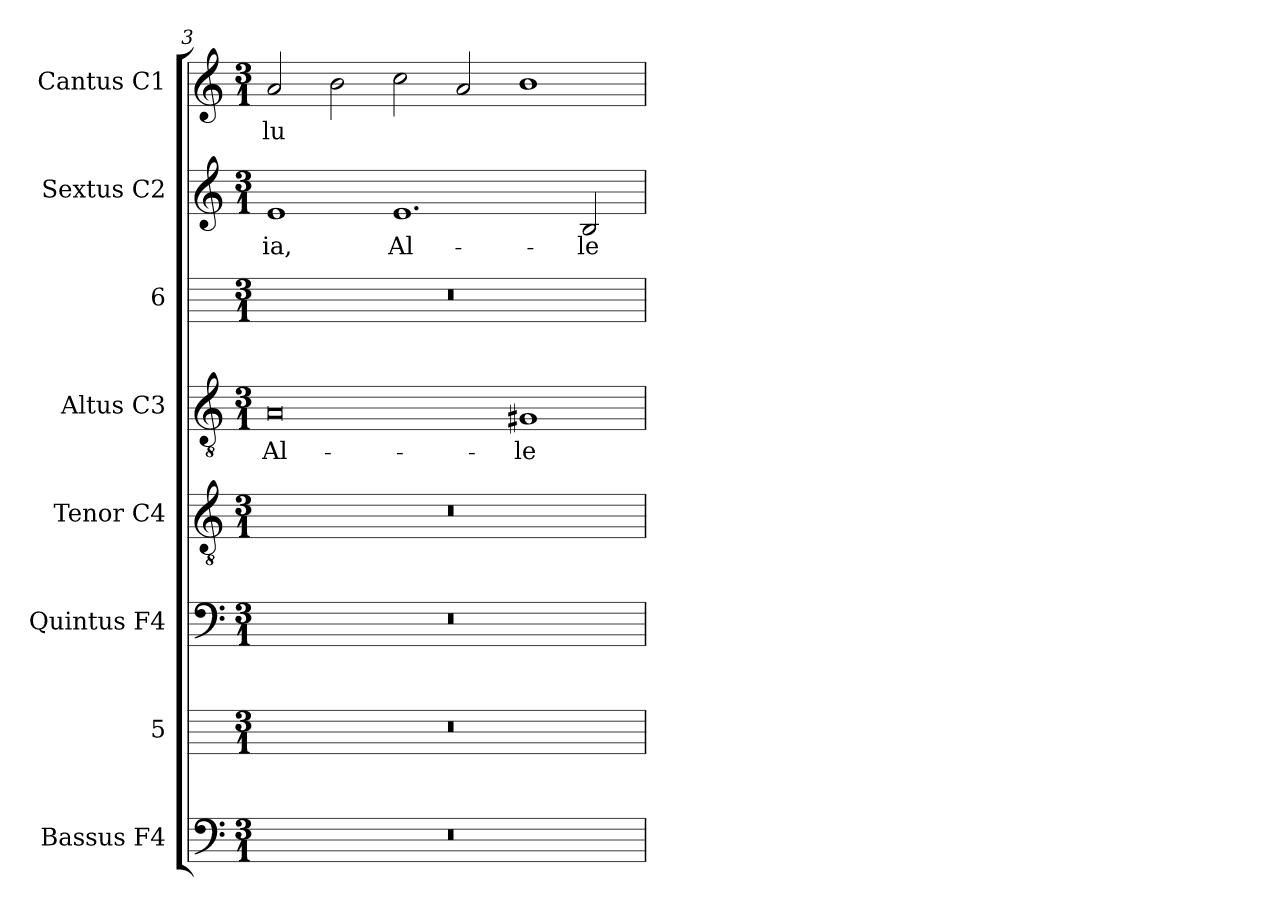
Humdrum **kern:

**kern	**kern	**kern	**kern	**kern	**text	**kern	**kern	**text	**kern	**text
*part8	*part7	*part6	*part5	*part4	*part4	*part3	*part2	*part2	*part1	*part1
*staff8	*staff7	*staff6	*staff5	*staff4	*staff4	*staff3	*staff2	*staff2	*staff1	*staff1
*I"Bassus  F4	*I"5	*I"Quintus  F4	*I"Tenor  C4	*I"Altus  C3	*	*I"6	*I"Sextus  C2	*	*I"Cantus  C1	*
*I'B	*	*	*I'T	*I'A	*	*	*	*	*I'C	*
*clefF4	*	*clefF4	*clefGv2	*clefGv2	*	*	*clefG2	*	*clefG2	*
*k[]	*k[]	*k[]	*k[]	*k[]	*	*k[]	*k[]	*	*k[]	*
*C:	*C:	*C:	*C:	*C:	*	*C:	*C:	*	*C:	*
*M3/1	*M3/1	*M3/1	*M3/1	*M3/1	*	*M3/1	*M3/1	*	*M3/1	*
=3	=3	=3	=3	=3	=3	=3	=3	=3	=3	=3
!	!	!	!	!	!LO:LY:b:cj	!	!	!LO:LY:b:cj	!	!LO:LY:b:cj
0.r	0.r	0.r	0.r	0A	Al-	0.r	1e	-ia,	2a/	-lu-
!	!	!	!	!	!	!	!	!	!	!LO:LY:b:cj
.	.	.	.	.	.	.	.	.	2b\	--
!	!	!	!	!	!	!	!	!LO:LY:b:cj	!	!LO:LY:b:cj
.	.	.	.	.	.	.	1.e	Al-	2cc\	--
!	!	!	!	!	!	!	!	!	!	!LO:LY:b:cj
.	.	.	.	.	.	.	.	.	2a/	--
!	!	!	!	!	!LO:LY:b:cj	!	!	!	!	!LO:LY:b:cj
.	.	.	.	1G#X	-le-	.	.	.	1b	--
!	!	!	!	!	!	!	!	!LO:LY:b:cj	!	!
.	.	.	.	.	.	.	2B/	-le-	.	.
=	=	=	=	=	=	=	=	=	=	=
*-	*-	*-	*-	*-	*-	*-	*-	*-	*-	*-
